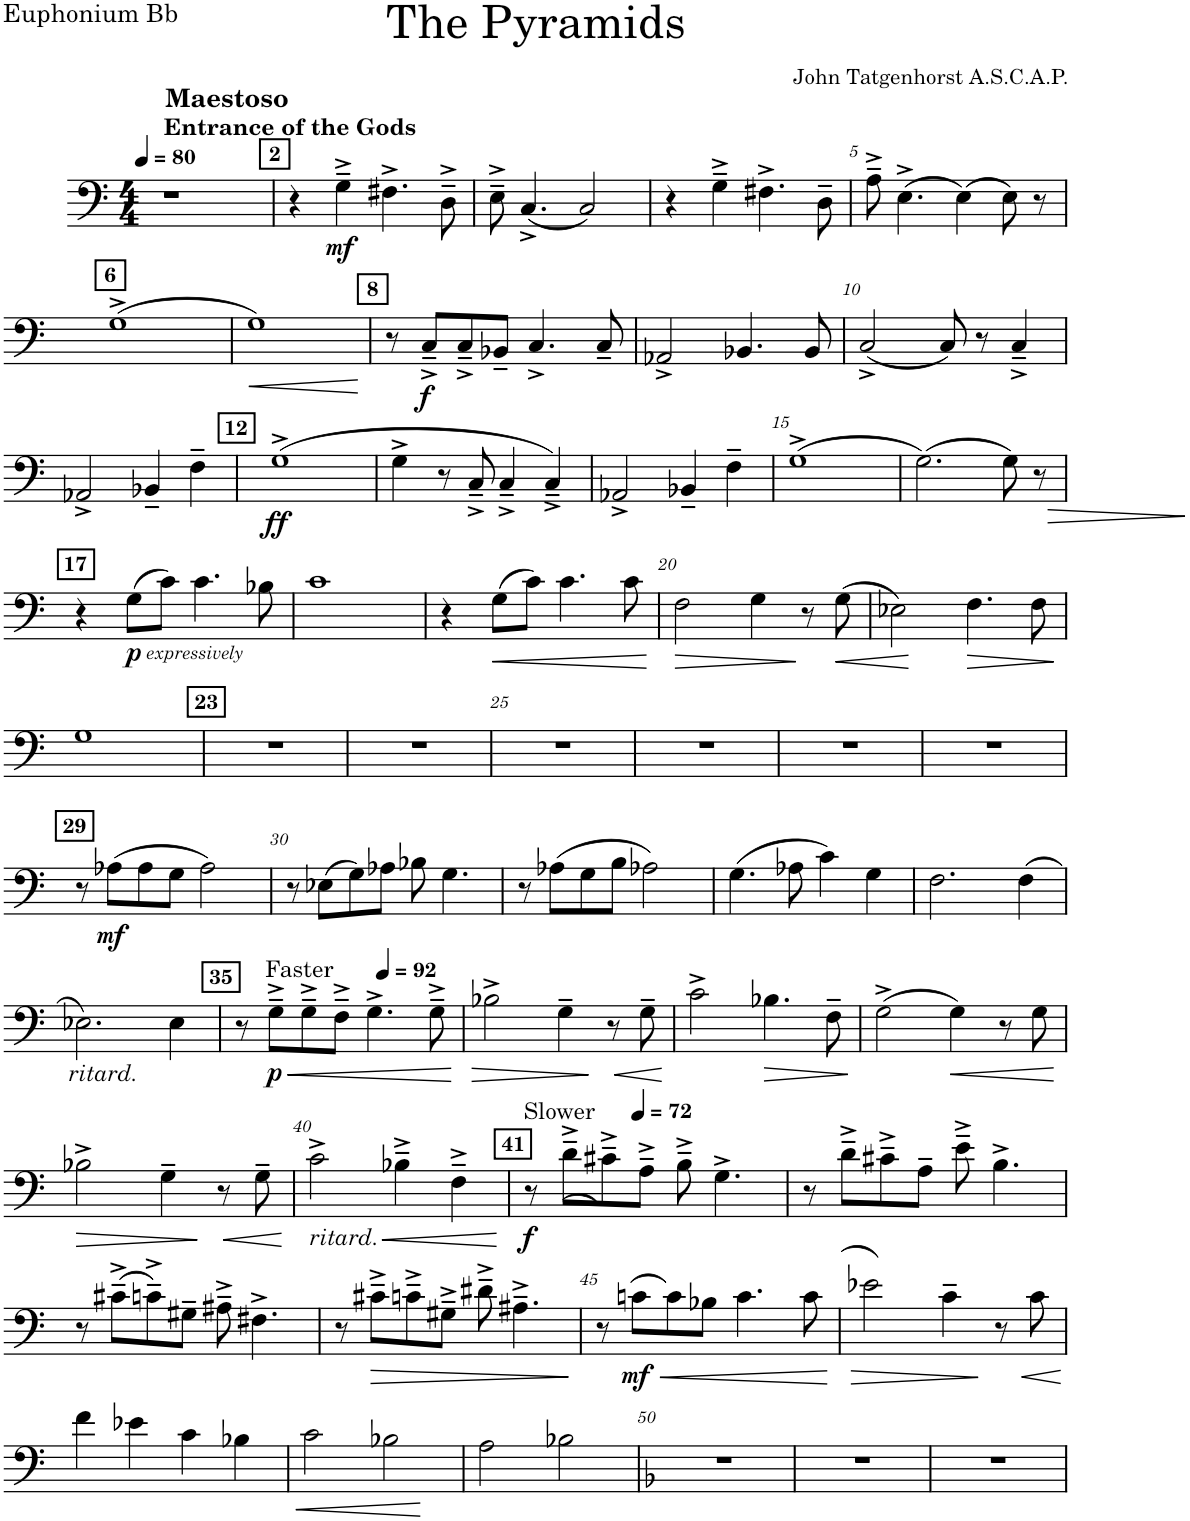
**kern	**dynam
*part1	*part1
*staff1	*staff1
*I"Euphonium	*
*I'Euph.	*
*stria5	*
*clefF4	*
*k[]	*
*M4/4	*
*MM80	*
=1	=1
!LO:TX:a:B:t=Entrance of the Gods	!
!LO:TX:a:B:t=Maestoso	!
1r	.
!!LO:REH:place=s1:a:B:cj:fs=8:t=2
=2	=2
4r	.
!	!LO:DY:b
4G~^\	mf
4.F#X^\	.
8D~^\	.
=3	=3
8E~^\	.
(4.C^/	.
2C/)	.
=4	=4
4r	.
4G~^\	.
4.F#X^\	.
8D~\	.
=5	=5
8A~^\	.
(4.E^\	.
(4E\)	.
8E\)	.
8r	.
!!LO:LB:g=z
!!LO:REH:place=s1:a:B:cj:fs=8:t=6
=6	=6
(1G^	.
=7	=7
!	!LO:HP:b
1G)	<
.	[
!!LO:REH:place=s1:a:B:cj:fs=8:t=8
=8	=8
8r	.
!	!LO:DY:b
8C~^/L	f
8C~^/	.
8BB-X~/J	.
4.C^/	.
8C~/	.
=9	=9
2AA-X^/	.
4.BB-X/	.
8BB-/	.
=10	=10
(2C^/	.
8C/)	.
8r	.
4C~^/	.
!!LO:LB:g=z
=11	=11
2AA-X^/	.
4BB-X~/	.
4F~\	.
!!LO:REH:place=s1:a:B:cj:fs=8:t=12
=12	=12
!	!LO:DY:b
(1G^	ff
=13	=13
4G^\	.
8r	.
8C~^/	.
4C~^/	.
4C~^/)	.
=14	=14
2AA-X^/	.
4BB-X~/	.
4F~\	.
=15	=15
(1G^	.
=16	=16
!	!LO:HP:b
(2.G\)	>
8G\)	.
8r	.
.	]
!!LO:LB:g=z
!!LO:REH:place=s1:a:B:cj:fs=8:t=17
=17	=17
4r	.
!LO:TX:b:i:t=expressively	!
!	!LO:DY:b
(8G\L	p
8c\J)	.
4.c\	.
8B-X\	.
=18	=18
1c	.
=19	=19
4r	.
!	!LO:HP:b
(8G\L	<
8c\J)	.
4.c\	.
8c\	.
.	[
=20	=20
!	!LO:HP:b
2F\	>
4G\	.
8r	]
!	!LO:HP:b
(8G\	<
=21	=21
2E-X\)	.
!	!LO:HP:n=1:b
4.F\	[ >
8F\	.
.	]
!!LO:LB:g=z
=22	=22
1G	.
!!LO:REH:place=s1:a:B:cj:fs=8:t=23
=23	=23
1r	.
=24	=24
1r	.
=25	=25
1r	.
=26	=26
1r	.
=27	=27
1r	.
=28	=28
1r	.
!!LO:LB:g=z
!!LO:REH:place=s1:a:B:cj:fs=8:t=29
=29	=29
8r	.
!	!LO:DY:b
(8A-X\L	mf
8A-\	.
8G\J	.
2A-\)	.
=30	=30
8r	.
(8E-X\L	.
8G\)	.
8A-X\J	.
8B-X\	.
4.G\	.
=31	=31
8r	.
(8A-X\L	.
8G\	.
8B\J	.
2A-X\)	.
=32	=32
(4.G\	.
8A-X\	.
4c\)	.
4G\	.
=33	=33
2.F\	.
(4F\	.
!!LO:LB:g=z
=34	=34
!LO:TX:b:i:t=ritard.	!
2.E-X\)	.
4E-\	.
!!LO:REH:place=s1:a:B:cj:fs=8:t=35
=35	=35
8r	.
!LO:TX:a:t=Faster	!
!	!LO:HP:b
!	!LO:DY:n=1:b
8G~^\L	< p
8G~^\	.
8F~^\J	.
*MM92	*
4.G^\	.
8G~^\	.
.	[
=36	=36
!	!LO:HP:b
2B-X^\	>
4G~\	.
!	!LO:HP:n=1:b
8r	] <
8G~\	.
.	[
=37	=37
2c^\	.
!	!LO:HP:b
4.B-X\	>
8F~\	.
.	]
=38	=38
(2G^\	.
!	!LO:HP:b
4G\)	<
8r	.
8G\	.
.	[
!!LO:LB:g=z
=39	=39
!	!LO:HP:b
2B-X^\	>
4G~\	.
!	!LO:HP:n=1:b
8r	] <
8G~\	.
.	[
=40	=40
!LO:TX:b:i:t=ritard.	!
!	!LO:HP:b
2c^\	<
4B-X~^\	.
4F~^\	.
.	[
!!LO:REH:place=s1:a:B:cj:fs=8:t=41
=41	=41
!LO:TX:a:t=Slower	!
!	!LO:DY:b
8r	f
(8d~^\L	.
*MM72	*
8c#X~^\)	.
8A~^\J	.
8B~^\	.
4.G^\	.
=42	=42
8r	.
(8d~^\L	.
8c#X~^\)	.
8A~\J	.
8e~^\	.
4.B^\	.
!!LO:LB:g=z
=43	=43
8r	.
(8c#X~^\L	.
8cn~^\)	.
8G#X~\J	.
8A#X~^\	.
4.F#X^\	.
=44	=44
8r	.
!	!LO:HP:b
8c#X~^\L	>
8cn~^\	.
8G#X~^\J	.
8d#X~^\	.
4.A#X~^\	.
.	]
=45	=45
8r	.
!	!LO:HP:b
!	!LO:DY:n=1:b
(8cn\L	< mf
8c\)	.
8B-X\J	.
4.c\	.
8c\	.
.	[
=46	=46
!	!LO:HP:b
2e-X\	>
4c~\	.
8r	]
!	!LO:HP:b
8c\	<
.	[
!!LO:LB:g=z
=47	=47
4f\	.
4e-X\	.
4c\	.
4B-X\	.
=48	=48
!	!LO:HP:b
2c\	<
2B-X\	.
.	[
=49	=49
2A\	.
2B-X\	.
=50	=50
*k[b-]	*
1r	.
=51	=51
1r	.
=52	=52
1r	.
=	=
*-	*-
